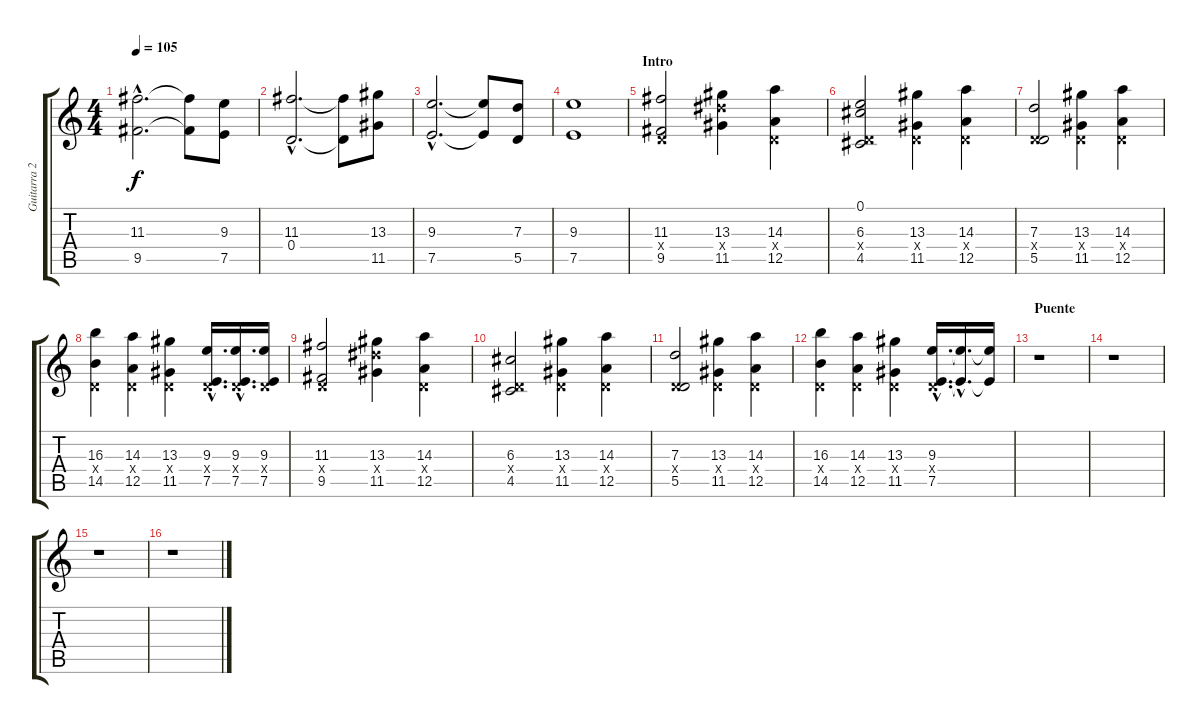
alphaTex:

\track ("Guitarra 2" "Guitarra 2") {instrument distortionguitar}
\staff {score tabs}
\tuning (E4 B3 G3 D3 A2 E2) {hide}
\ts (4 4)
\tempo 105
\clef g2
\ks c
(11.3{hac} 9.5{hac}).2{d dy f} (11.3{t} 9.5{t}).8 (9.3 7.5).8 |
(11.3{hac} 0.4{hac}).2{d} (11.3{t} 0.4{t}).8 (13.3 11.5).8 |
(9.3{hac} 7.5{hac}).2{d} (9.3{t} 7.5{t}).8 (7.3 5.5).8 |
(9.3 7.5).1 |
\section ("" "Intro")
(11.3 0.4{x} 9.5).2 (13.3 13.4{x} 11.5).4 (14.3 0.4{x} 12.5).4 |
(0.1 6.3 0.4{x} 4.5).2 (13.3 0.4{x} 11.5).4 (14.3 0.4{x} 12.5).4 |
(7.3 0.4{x} 5.5).2 (13.3 0.4{x} 11.5).4 (14.3 0.4{x} 12.5).4 |
(16.3 0.4{x} 14.5).4 (14.3 0.4{x} 12.5).4 (13.3 0.4{x} 11.5).4 (9.3{hac} 0.4{hac x} 7.5{hac}).16{d} (9.3{hac} 0.4{hac x} 7.5{hac}).16{d} (9.3 0.4{x} 7.5).16 |
(11.3 0.4{x} 9.5).2 (13.3 13.4{x} 11.5).4 (14.3 0.4{x} 12.5).4 |
(6.3 0.4{x} 4.5).2 (13.3 0.4{x} 11.5).4 (14.3 0.4{x} 12.5).4 |
(7.3 0.4{x} 5.5).2 (13.3 0.4{x} 11.5).4 (14.3 0.4{x} 12.5).4 |
(16.3 0.4{x} 14.5).4 (14.3 0.4{x} 12.5).4 (13.3 0.4{x} 11.5).4 (9.3{hac} 0.4{hac x} 7.5{hac}).16{d} (9.3{hac t} 7.5{hac t}).16{d} (9.3{t} 7.5{t}).16 |
\section ("" "Puente")
r.1 |
r.1 |
r.1 |
r.1
